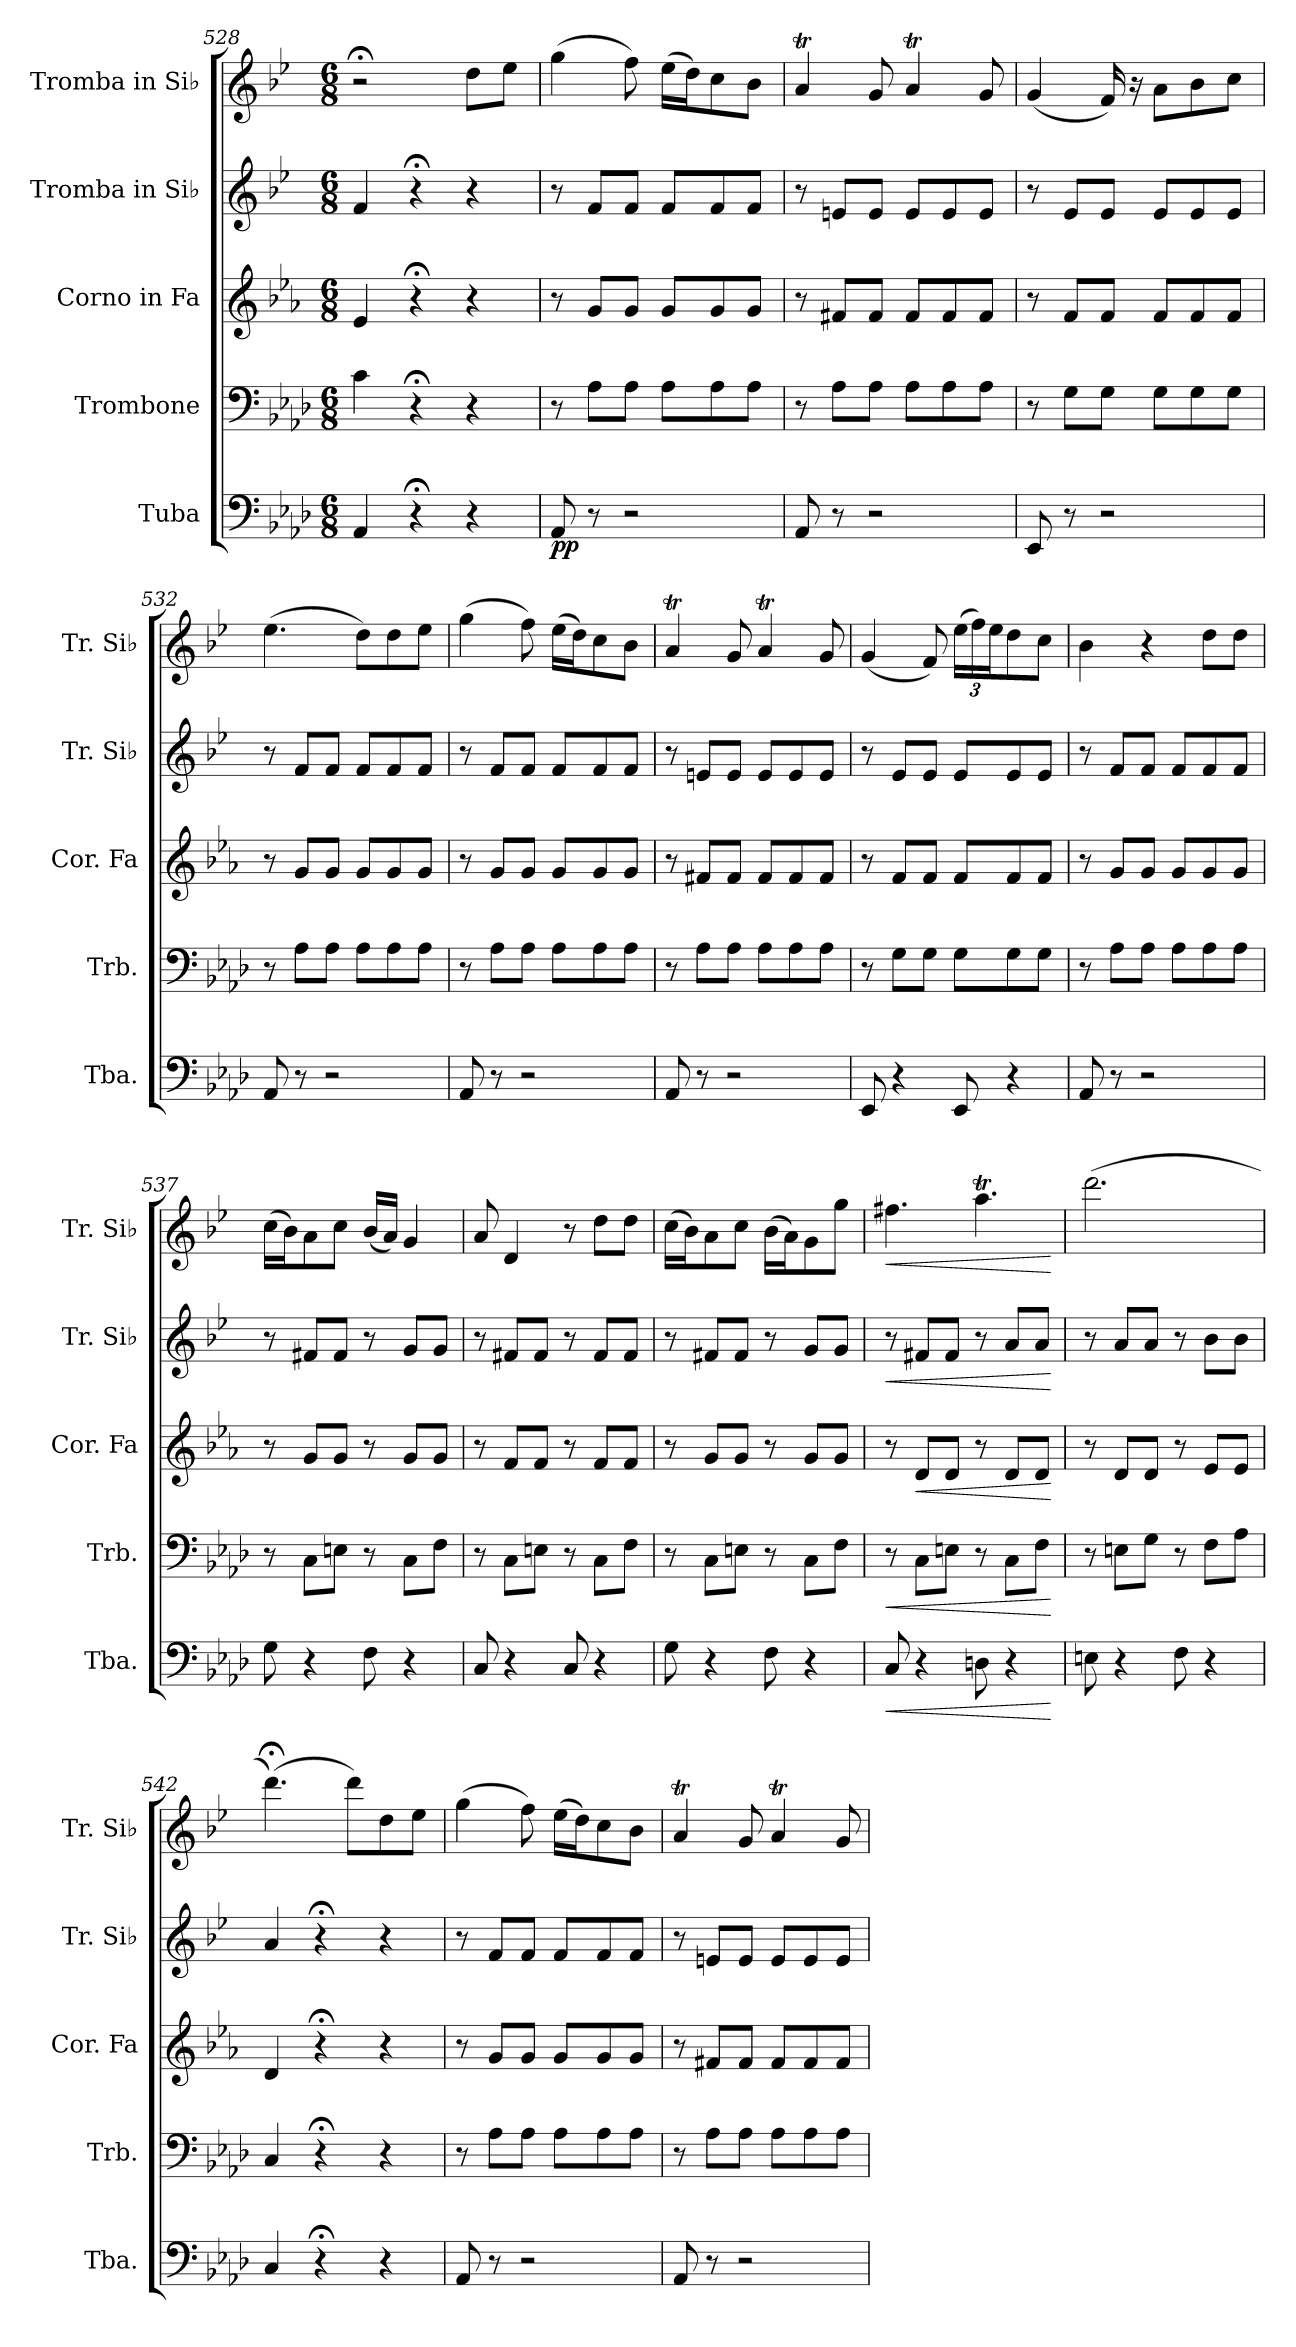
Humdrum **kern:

**kern	**dynam	**kern	**dynam	**kern	**dynam	**kern	**dynam	**kern	**dynam
*part5	*part5	*part4	*part4	*part3	*part3	*part2	*part2	*part1	*part1
*staff5	*staff5	*staff4	*staff4	*staff3	*staff3	*staff2	*staff2	*staff1	*staff1
*I"Tuba	*	*I"Trombone	*	*I"Corno in Fa	*	*I"Tromba in Si♭	*	*I"Tromba in Si♭	*
*I'Tba.	*	*I'Trb.	*	*I'Cor. Fa	*	*I'Tr. Si♭	*	*I'Tr. Si♭	*
*clefF4	*	*clefF4	*	*clefG2	*	*clefG2	*	*clefG2	*
*	*	*	*	*ITrd4c7	*	*ITrd1c2	*	*ITrd1c2	*
*k[b-e-a-d-]	*	*k[b-e-a-d-]	*	*k[b-e-a-d-]	*	*k[b-e-a-d-]	*	*k[b-e-a-d-]	*
*M6/8	*	*M6/8	*	*M6/8	*	*M6/8	*	*M6/8	*
*MM126	*	*MM126	*	*MM126	*	*MM126	*	*MM126	*
=528	=528	=528	=528	=528	=528	=528	=528	=528	=528
4AA-/	.	4c\	.	4A-/	.	4e-/	.	2r;<	.
4r;<	.	4r;<	.	4r;<	.	4r;<	.	.	.
4r	.	4r	.	4r	.	4r	.	8cc\L	.
.	.	.	.	.	.	.	.	8dd-\J	.
=529	=529	=529	=529	=529	=529	=529	=529	=529	=529
!	!LO:DY:b	!	!	!	!	!	!	!	!
8AA-/	pp	8r	.	8r	.	8r	.	(4ff\	.
8r	.	8A-\L	.	8c/L	.	8e-/L	.	.	.
2r	.	8A-\J	.	8c/J	.	8e-/J	.	8ee-\)	.
.	.	8A-\L	.	8c/L	.	8e-/L	.	(16dd-\LL	.
.	.	.	.	.	.	.	.	16cc\J)	.
.	.	8A-\	.	8c/	.	8e-/	.	8b-\	.
.	.	8A-\J	.	8c/J	.	8e-/J	.	8a-\J	.
=530	=530	=530	=530	=530	=530	=530	=530	=530	=530
8AA-/	.	8r	.	8r	.	8r	.	4gt/	.
8r	.	8A-\L	.	8Bn/L	.	8dn/L	.	.	.
2r	.	8A-\J	.	8B/J	.	8d/J	.	8f/	.
.	.	8A-\L	.	8B/L	.	8d/L	.	4gt/	.
.	.	8A-\	.	8B/	.	8d/	.	.	.
.	.	8A-\J	.	8B/J	.	8d/J	.	8f/	.
=531	=531	=531	=531	=531	=531	=531	=531	=531	=531
8EE-/	.	8r	.	8r	.	8r	.	(4f/	.
8r	.	8G\L	.	8B-/L	.	8d-/L	.	.	.
2r	.	8G\J	.	8B-/J	.	8d-/J	.	16e-/)	.
.	.	.	.	.	.	.	.	16r	.
.	.	8G\L	.	8B-/L	.	8d-/L	.	8g\L	.
.	.	8G\	.	8B-/	.	8d-/	.	8a-\	.
.	.	8G\J	.	8B-/J	.	8d-/J	.	8b-\J	.
=532	=532	=532	=532	=532	=532	=532	=532	=532	=532
8AA-/	.	8r	.	8r	.	8r	.	(4.dd-\	.
8r	.	8A-\L	.	8c/L	.	8e-/L	.	.	.
2r	.	8A-\J	.	8c/J	.	8e-/J	.	.	.
.	.	8A-\L	.	8c/L	.	8e-/L	.	8cc\L)	.
.	.	8A-\	.	8c/	.	8e-/	.	8cc\	.
.	.	8A-\J	.	8c/J	.	8e-/J	.	8dd-\J	.
=533	=533	=533	=533	=533	=533	=533	=533	=533	=533
8AA-/	.	8r	.	8r	.	8r	.	(4ff\	.
8r	.	8A-\L	.	8c/L	.	8e-/L	.	.	.
2r	.	8A-\J	.	8c/J	.	8e-/J	.	8ee-\)	.
.	.	8A-\L	.	8c/L	.	8e-/L	.	(16dd-\LL	.
.	.	.	.	.	.	.	.	16cc\J)	.
.	.	8A-\	.	8c/	.	8e-/	.	8b-\	.
.	.	8A-\J	.	8c/J	.	8e-/J	.	8a-\J	.
!!LO:PB:g=z
=534	=534	=534	=534	=534	=534	=534	=534	=534	=534
8AA-/	.	8r	.	8r	.	8r	.	4gt/	.
8r	.	8A-\L	.	8Bn/L	.	8dn/L	.	.	.
2r	.	8A-\J	.	8B/J	.	8d/J	.	8f/	.
.	.	8A-\L	.	8B/L	.	8d/L	.	4gt/	.
.	.	8A-\	.	8B/	.	8d/	.	.	.
.	.	8A-\J	.	8B/J	.	8d/J	.	8f/	.
=535	=535	=535	=535	=535	=535	=535	=535	=535	=535
8EE-/	.	8r	.	8r	.	8r	.	(4f/	.
4r	.	8G\L	.	8B-/L	.	8d-/L	.	.	.
.	.	8G\J	.	8B-/J	.	8d-/J	.	8e-/)	.
*	*	*	*	*	*	*	*	*Xbrackettup	*
8EE-/	.	8G\L	.	8B-/L	.	8d-/L	.	(24dd-\LL	.
.	.	.	.	.	.	.	.	24ee-\)	.
.	.	.	.	.	.	.	.	24dd-\J	.
4r	.	8G\	.	8B-/	.	8d-/	.	8cc\	.
.	.	8G\J	.	8B-/J	.	8d-/J	.	8b-\J	.
=536	=536	=536	=536	=536	=536	=536	=536	=536	=536
8AA-/	.	8r	.	8r	.	8r	.	4a-\	.
8r	.	8A-\L	.	8c/L	.	8e-/L	.	.	.
2r	.	8A-\J	.	8c/J	.	8e-/J	.	4r	.
.	.	8A-\L	.	8c/L	.	8e-/L	.	.	.
.	.	8A-\	.	8c/	.	8e-/	.	8cc\L	.
.	.	8A-\J	.	8c/J	.	8e-/J	.	8cc\J	.
=537	=537	=537	=537	=537	=537	=537	=537	=537	=537
8G\	.	8r	.	8r	.	8r	.	(16b-\LL	.
.	.	.	.	.	.	.	.	16a-\J)	.
4r	.	8C\L	.	8c/L	.	8en/L	.	8g\	.
.	.	8En\J	.	8c/J	.	8e/J	.	8b-\J	.
8F\	.	8r	.	8r	.	8r	.	(16a-/LL	.
.	.	.	.	.	.	.	.	16g/JJ)	.
4r	.	8C\L	.	8c/L	.	8f/L	.	4f/	.
.	.	8F\J	.	8c/J	.	8f/J	.	.	.
=538	=538	=538	=538	=538	=538	=538	=538	=538	=538
8C/	.	8r	.	8r	.	8r	.	8g/	.
4r	.	8C\L	.	8B-/L	.	8en/L	.	4c/	.
.	.	8En\J	.	8B-/J	.	8e/J	.	.	.
8C/	.	8r	.	8r	.	8r	.	8r	.
4r	.	8C\L	.	8B-/L	.	8e/L	.	8cc\L	.
.	.	8F\J	.	8B-/J	.	8e/J	.	8cc\J	.
=539	=539	=539	=539	=539	=539	=539	=539	=539	=539
8G\	.	8r	.	8r	.	8r	.	(16b-\LL	.
.	.	.	.	.	.	.	.	16a-\J)	.
4r	.	8C\L	.	8c/L	.	8en/L	.	8g\	.
.	.	8En\J	.	8c/J	.	8e/J	.	8b-\J	.
8F\	.	8r	.	8r	.	8r	.	(16a-\LL	.
.	.	.	.	.	.	.	.	16g\J)	.
4r	.	8C\L	.	8c/L	.	8f/L	.	8f\	.
.	.	8F\J	.	8c/J	.	8f/J	.	8ff\J	.
!!LO:LB:g=z
=540	=540	=540	=540	=540	=540	=540	=540	=540	=540
!	!LO:HP:b	!	!LO:HP:b	!	!	!	!LO:HP:b	!	!LO:HP:b
8C/	<	8r	<	8r	.	8r	<	4.een\	<
!	!	!	!	!	!LO:HP:b	!	!	!	!
4r	.	8C\L	.	8G/L	<	8en/L	.	.	.
.	.	8En\J	.	8G/J	.	8e/J	.	.	.
8Dn\	.	8r	.	8r	.	8r	.	4.ggt\	.
4r	.	8C\L	.	8G/L	.	8g/L	.	.	.
.	.	8F\J	.	8G/J	.	8g/J	.	.	.
.	[	.	[	.	[	.	[	.	[
=541	=541	=541	=541	=541	=541	=541	=541	=541	=541
8En\	.	8r	.	8r	.	8r	.	(2.ccc\	.
4r	.	8En\L	.	8G/L	.	8g/L	.	.	.
.	.	8G\J	.	8G/J	.	8g/J	.	.	.
8F\	.	8r	.	8r	.	8r	.	.	.
4r	.	8F\L	.	8A-/L	.	8a-\L	.	.	.
.	.	8A-\J	.	8A-/J	.	8a-\J	.	.	.
=542	=542	=542	=542	=542	=542	=542	=542	=542	=542
4C/	.	4C/	.	4G/	.	4g/	.	(4.ccc;<\)	.
4r;<	.	4r;<	.	4r;<	.	4r;<	.	.	.
.	.	.	.	.	.	.	.	8ccc\L)	.
4r	.	4r	.	4r	.	4r	.	8cc\	.
.	.	.	.	.	.	.	.	8dd-\J	.
=543	=543	=543	=543	=543	=543	=543	=543	=543	=543
8AA-/	.	8r	.	8r	.	8r	.	(4ff\	.
8r	.	8A-\L	.	8c/L	.	8e-/L	.	.	.
2r	.	8A-\J	.	8c/J	.	8e-/J	.	8ee-\)	.
.	.	8A-\L	.	8c/L	.	8e-/L	.	(16dd-\LL	.
.	.	.	.	.	.	.	.	16cc\J)	.
.	.	8A-\	.	8c/	.	8e-/	.	8b-\	.
.	.	8A-\J	.	8c/J	.	8e-/J	.	8a-\J	.
=544	=544	=544	=544	=544	=544	=544	=544	=544	=544
8AA-/	.	8r	.	8r	.	8r	.	4gt/	.
8r	.	8A-\L	.	8Bn/L	.	8dn/L	.	.	.
2r	.	8A-\J	.	8B/J	.	8d/J	.	8f/	.
.	.	8A-\L	.	8B/L	.	8d/L	.	4gt/	.
.	.	8A-\	.	8B/	.	8d/	.	.	.
.	.	8A-\J	.	8B/J	.	8d/J	.	8f/	.
=	=	=	=	=	=	=	=	=	=
*-	*-	*-	*-	*-	*-	*-	*-	*-	*-
